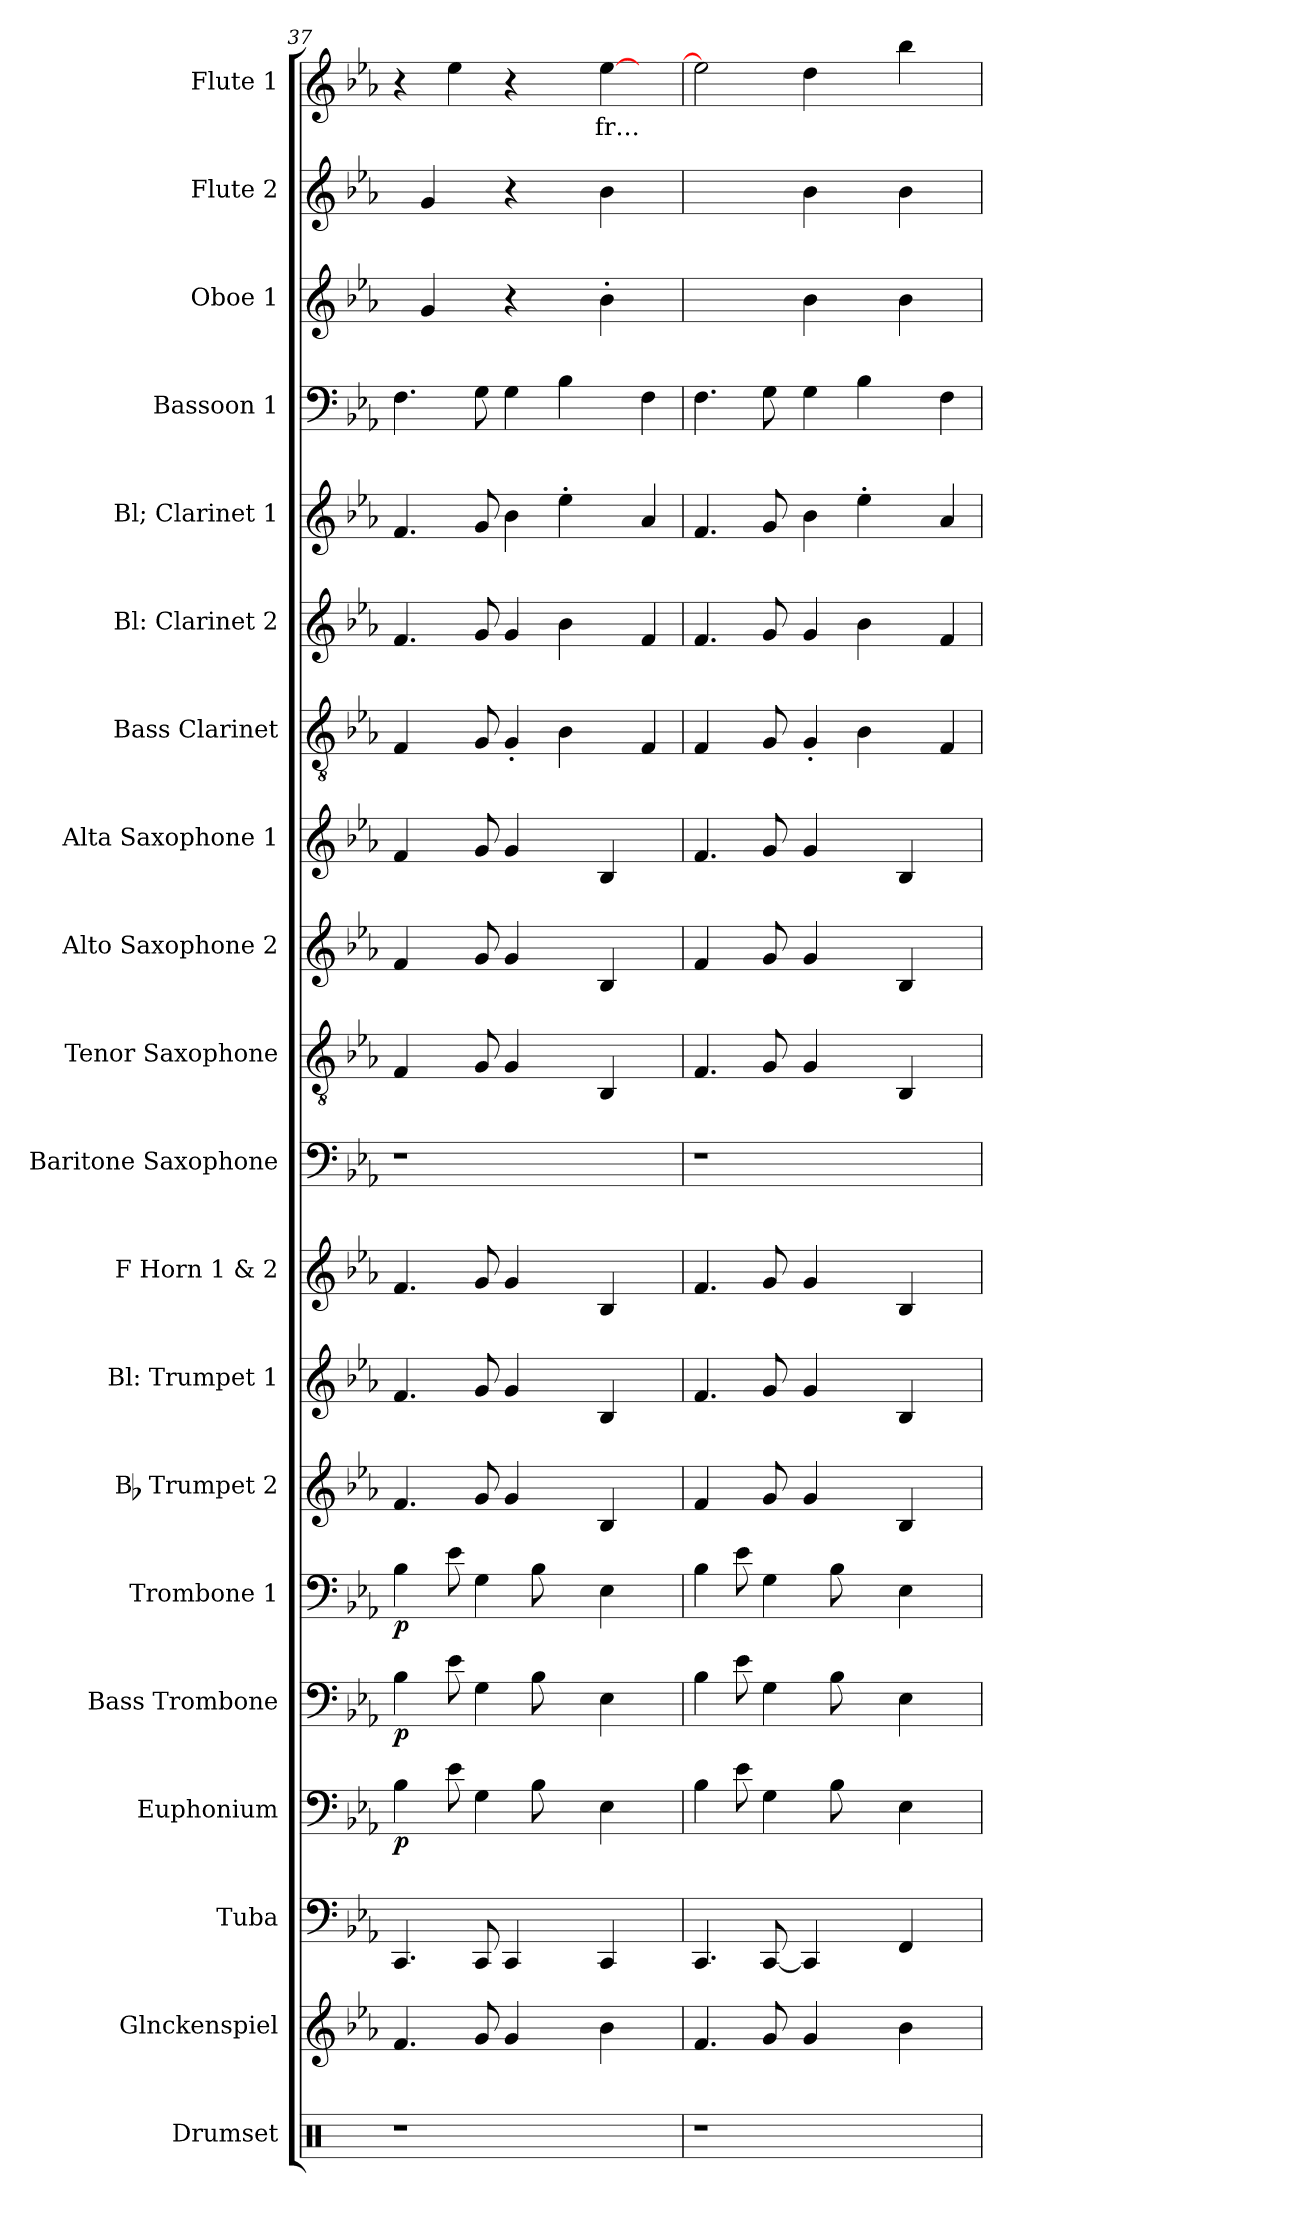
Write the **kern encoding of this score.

**kern	**kern	**kern	**kern	**dynam	**kern	**dynam	**kern	**dynam	**kern	**kern	**kern	**kern	**kern	**kern	**kern	**kern	**kern	**kern	**kern	**kern	**kern	**kern	**text
*part20	*part19	*part18	*part17	*part17	*part16	*part16	*part15	*part15	*part14	*part13	*part12	*part11	*part10	*part9	*part8	*part7	*part6	*part5	*part4	*part3	*part2	*part1	*part1
*staff20	*staff19	*staff18	*staff17	*staff17	*staff16	*staff16	*staff15	*staff15	*staff14	*staff13	*staff12	*staff11	*staff10	*staff9	*staff8	*staff7	*staff6	*staff5	*staff4	*staff3	*staff2	*staff1	*staff1
*I"Drumset	*I"Glnckenspiel	*I"Tuba	*I"Euphonium	*	*I"Bass Trombone	*	*I"Trombone 1	*	*I"Bb Trumpet 2	*I"Bl: Trumpet 1	*I"F Horn 1 & 2	*I"Baritone Saxophone	*I"Tenor Saxophone	*I"Alto Saxophone 2	*I"Alta Saxophone 1	*I"Bass Clarinet	*I"Bl: Clarinet 2	*I"Bl; Clarinet 1	*I"Bassoon 1	*I"Oboe 1	*I"Flute 2	*I"Flute 1	*
*clefX	*clefG2	*clefF4	*clefF4	*	*clefF4	*	*clefF4	*	*clefG2	*clefG2	*clefG2	*clefF4	*clefGv2	*clefG2	*clefG2	*clefGv2	*clefG2	*clefG2	*clefF4	*clefG2	*clefG2	*clefG2	*
*	*k[b-e-a-]	*k[b-e-a-]	*k[b-e-a-]	*	*k[b-e-a-]	*	*k[b-e-a-]	*	*k[b-e-a-]	*k[b-e-a-]	*k[b-e-a-]	*k[b-e-a-]	*k[b-e-a-]	*k[b-e-a-]	*k[b-e-a-]	*k[b-e-a-]	*k[b-e-a-]	*k[b-e-a-]	*k[b-e-a-]	*k[b-e-a-]	*k[b-e-a-]	*k[b-e-a-]	*
=37	=37	=37	=37	=37	=37	=37	=37	=37	=37	=37	=37	=37	=37	=37	=37	=37	=37	=37	=37	=37	=37	=37	=37
!	!	!	!	!LO:DY:b	!	!LO:DY:b	!	!LO:DY:b	!	!	!	!	!	!	!	!	!	!	!	!	!	!	!
1r	4.f/	4.CC/	4B-\	p	4B-\	p	4B-\	p	4.f/	4.f/	4.f/	1r	4F/	4f/	4f/	4F/	4.f/	4.f/	4.F\	8ryy	8ryy	4r	.
.	.	.	.	.	.	.	.	.	.	.	.	.	.	.	.	.	.	.	.	4g/	4g/	.	.
.	.	.	8e-\	.	8e-\	.	8e-\	.	.	.	.	.	8ryy	8ryy	8ryy	8ryy	.	.	.	.	.	4ee-\	.
.	8g/	8CC/	4G\	.	4G\	.	4G\	.	8g/	8g/	8g/	.	8G/	8g/	8g/	8G/	8g/	8g/	8G\	8ryy	8ryy	.	.
.	4g/	4CC/	.	.	.	.	.	.	4g/	4g/	4g/	.	4G/	4g/	4g/	4G'>/	4g/	4b-\	4G\	4r	4r	4r	.
.	.	.	8B-\	.	8B-\	.	8B-\	.	.	.	.	.	.	.	.	.	.	.	.	.	.	.	.
.	4ryy	4ryy	4ryy	.	4ryy	.	4ryy	.	4ryy	4ryy	4ryy	.	4ryy	4ryy	4ryy	4B-\	4b-\	4ee-'<\	4B-\	4ryy	4ryy	4ryy	.
!	!	!	!	!	!	!	!	!	!	!	!	!	!	!	!	!	!	!	!	!	!	!	!LO:LY:b
2ryy	4b-\	4CC/	4E-\	.	4E-\	.	4E-\	.	4B-/	4B-/	4B-/	2ryy	4BB-/	4B-/	4B-/	4ryy	4ryy	4ryy	4ryy	4b-'>\	4b-\	[>4ee-\	fr…
.	4ryy	4ryy	4ryy	.	4ryy	.	4ryy	.	4ryy	4ryy	4ryy	.	4ryy	4ryy	4ryy	4F/	4f/	4a-/	4F\	4ryy	4ryy	4ryy	.
=38	=38	=38	=38	=38	=38	=38	=38	=38	=38	=38	=38	=38	=38	=38	=38	=38	=38	=38	=38	=38	=38	=38	=38
1r	4.f/	4.CC/	4B-\	.	4B-\	.	4B-\	.	4f/	4.f/	4.f/	1r	4.F/	4f/	4.f/	4F/	4.f/	4.f/	4.F\	2ryy	2ryy	2ee-\]	.
.	.	.	8e-\	.	8e-\	.	8e-\	.	8ryy	.	.	.	.	8ryy	.	8ryy	.	.	.	.	.	.	.
.	8g/	[<8CC/	4G\	.	4G\	.	4G\	.	8g/	8g/	8g/	.	8G/	8g/	8g/	8G/	8g/	8g/	8G\	.	.	.	.
.	4g/	4CC/]	.	.	.	.	.	.	4g/	4g/	4g/	.	4G/	4g/	4g/	4G'>/	4g/	4b-\	4G\	4b-\	4b-\	4dd\	.
.	.	.	8B-\	.	8B-\	.	8B-\	.	.	.	.	.	.	.	.	.	.	.	.	.	.	.	.
.	4ryy	4ryy	4ryy	.	4ryy	.	4ryy	.	4ryy	4ryy	4ryy	.	4ryy	4ryy	4ryy	4B-\	4b-\	4ee-'<\	4B-\	4ryy	4ryy	4ryy	.
2ryy	4b-\	4FF/	4E-\	.	4E-\	.	4E-\	.	4B-/	4B-/	4B-/	2ryy	4BB-/	4B-/	4B-/	4ryy	4ryy	4ryy	4ryy	4b-\	4b-\	4bb-\	.
.	4ryy	4ryy	4ryy	.	4ryy	.	4ryy	.	4ryy	4ryy	4ryy	.	4ryy	4ryy	4ryy	4F/	4f/	4a-/	4F\	4ryy	4ryy	4ryy	.
=	=	=	=	=	=	=	=	=	=	=	=	=	=	=	=	=	=	=	=	=	=	=	=
*-	*-	*-	*-	*-	*-	*-	*-	*-	*-	*-	*-	*-	*-	*-	*-	*-	*-	*-	*-	*-	*-	*-	*-
